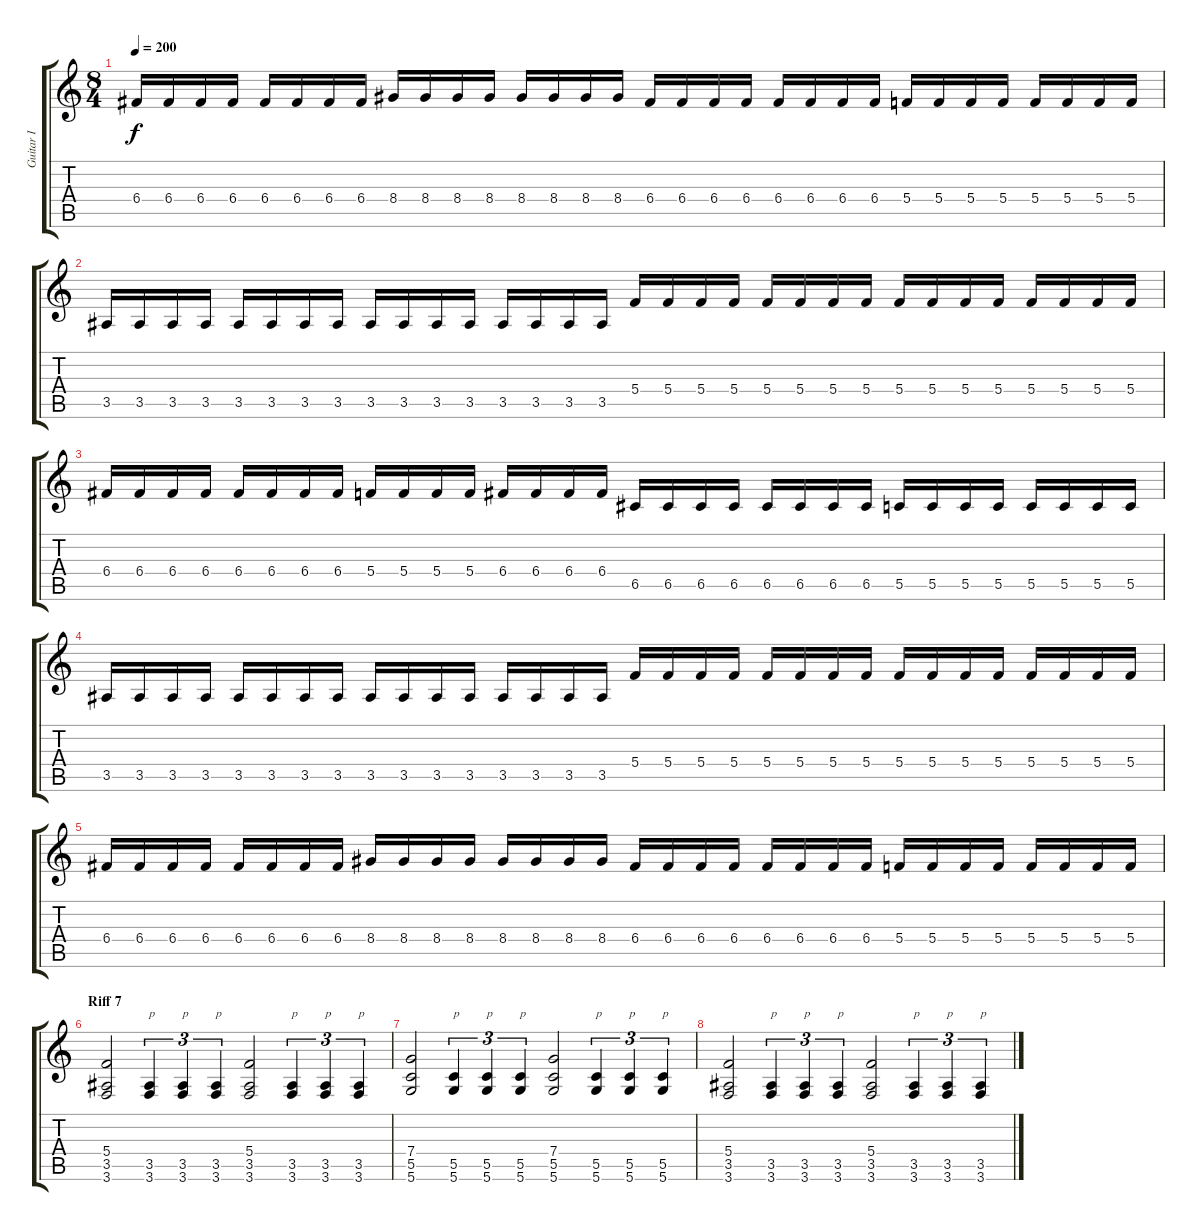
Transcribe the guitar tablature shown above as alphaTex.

\track ("Guitar I" "Guitar I") {instrument distortionguitar}
\staff {score tabs}
\tuning (D4 A3 F3 C3 G2 D2) {hide}
\ts (8 4)
\tempo 200
\clef g2
\ks c
6.4.16{dy f} 6.4.16 6.4.16 6.4.16 6.4.16 6.4.16 6.4.16 6.4.16 8.4.16 8.4.16 8.4.16 8.4.16 8.4.16 8.4.16 8.4.16 8.4.16 6.4.16 6.4.16 6.4.16 6.4.16 6.4.16 6.4.16 6.4.16 6.4.16 5.4.16 5.4.16 5.4.16 5.4.16 5.4.16 5.4.16 5.4.16 5.4.16 |
3.5.16 3.5.16 3.5.16 3.5.16 3.5.16 3.5.16 3.5.16 3.5.16 3.5.16 3.5.16 3.5.16 3.5.16 3.5.16 3.5.16 3.5.16 3.5.16 5.4.16 5.4.16 5.4.16 5.4.16 5.4.16 5.4.16 5.4.16 5.4.16 5.4.16 5.4.16 5.4.16 5.4.16 5.4.16 5.4.16 5.4.16 5.4.16 |
6.4.16 6.4.16 6.4.16 6.4.16 6.4.16 6.4.16 6.4.16 6.4.16 5.4.16 5.4.16 5.4.16 5.4.16 6.4.16 6.4.16 6.4.16 6.4.16 6.5.16 6.5.16 6.5.16 6.5.16 6.5.16 6.5.16 6.5.16 6.5.16 5.5.16 5.5.16 5.5.16 5.5.16 5.5.16 5.5.16 5.5.16 5.5.16 |
3.5.16 3.5.16 3.5.16 3.5.16 3.5.16 3.5.16 3.5.16 3.5.16 3.5.16 3.5.16 3.5.16 3.5.16 3.5.16 3.5.16 3.5.16 3.5.16 5.4.16 5.4.16 5.4.16 5.4.16 5.4.16 5.4.16 5.4.16 5.4.16 5.4.16 5.4.16 5.4.16 5.4.16 5.4.16 5.4.16 5.4.16 5.4.16 |
6.4.16 6.4.16 6.4.16 6.4.16 6.4.16 6.4.16 6.4.16 6.4.16 8.4.16 8.4.16 8.4.16 8.4.16 8.4.16 8.4.16 8.4.16 8.4.16 6.4.16 6.4.16 6.4.16 6.4.16 6.4.16 6.4.16 6.4.16 6.4.16 5.4.16 5.4.16 5.4.16 5.4.16 5.4.16 5.4.16 5.4.16 5.4.16 |
\section ("" "Riff 7")
(5.4 3.5 3.6).2 (3.5 3.6).4{tu (3 2) txt "p"} (3.5 3.6).4{tu (3 2) txt "p"} (3.5 3.6).4{tu (3 2) txt "p"} (5.4 3.5 3.6).2 (3.5 3.6).4{tu (3 2) txt "p"} (3.5 3.6).4{tu (3 2) txt "p"} (3.5 3.6).4{tu (3 2) txt "p"} |
(7.4 5.5 5.6).2 (5.5 5.6).4{tu (3 2) txt "p"} (5.5 5.6).4{tu (3 2) txt "p"} (5.5 5.6).4{tu (3 2) txt "p"} (7.4 5.5 5.6).2 (5.5 5.6).4{tu (3 2) txt "p"} (5.5 5.6).4{tu (3 2) txt "p"} (5.5 5.6).4{tu (3 2) txt "p"} |
(5.4 3.5 3.6).2 (3.5 3.6).4{tu (3 2) txt "p"} (3.5 3.6).4{tu (3 2) txt "p"} (3.5 3.6).4{tu (3 2) txt "p"} (5.4 3.5 3.6).2 (3.5 3.6).4{tu (3 2) txt "p"} (3.5 3.6).4{tu (3 2) txt "p"} (3.5 3.6).4{tu (3 2) txt "p"}
